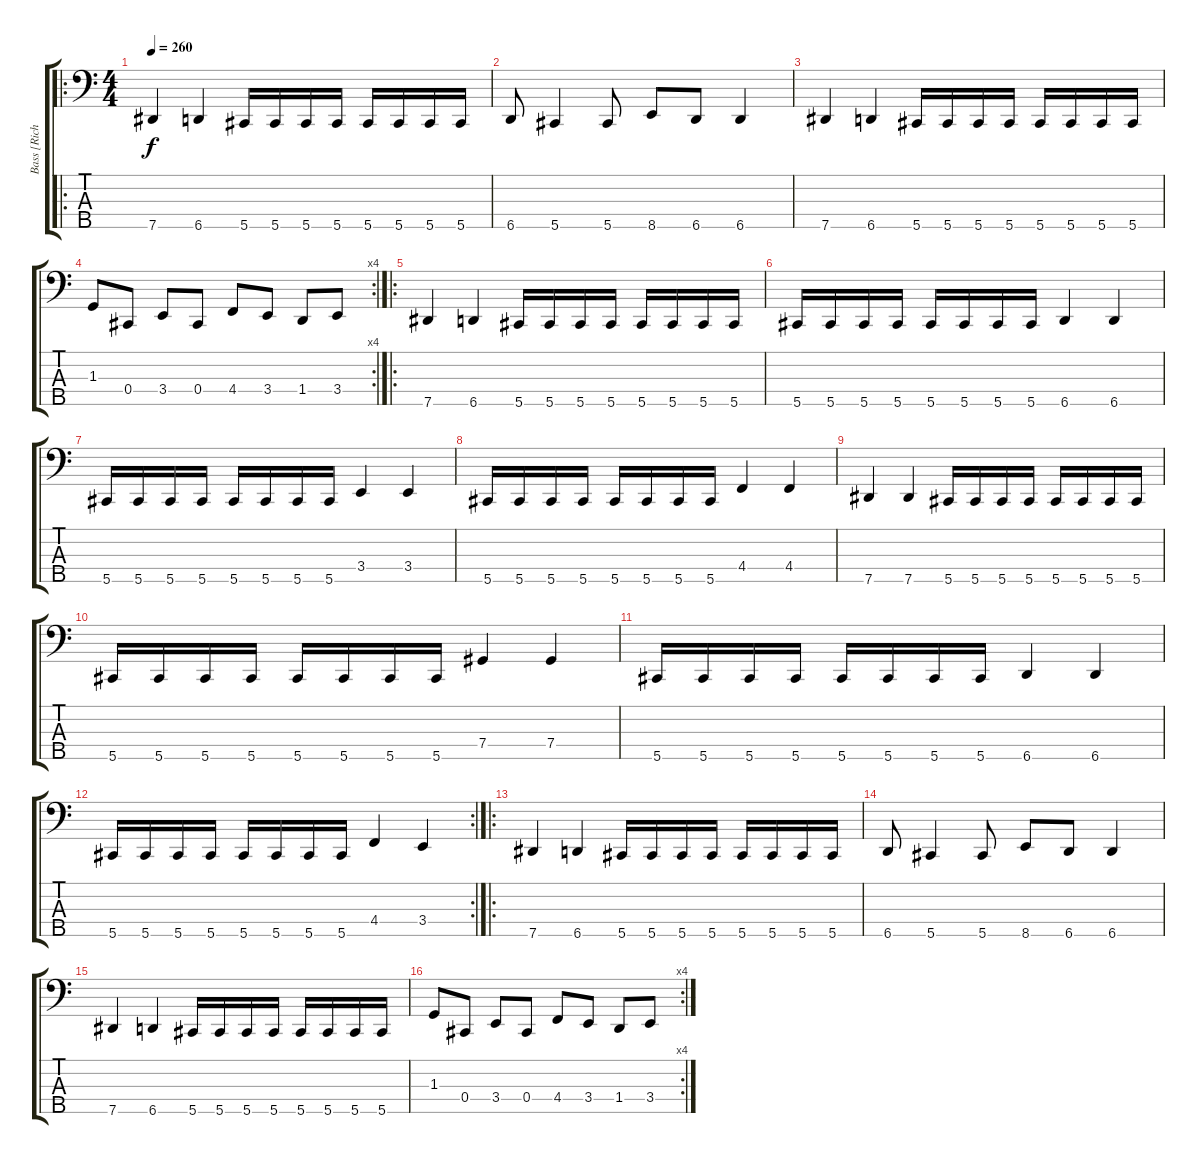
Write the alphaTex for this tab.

\track ("Bass [Richard]" "Bass [Rich") {instrument electricbasspick}
\staff {score tabs}
\tuning (E2 B1 Gb1 Db1 Ab0) {hide}
\ro
\ts (4 4)
\tempo 260
\clef f4
\ks c
7.5.4{dy f} 6.5.4 5.5.16 5.5.16 5.5.16 5.5.16 5.5.16 5.5.16 5.5.16 5.5.16 |
6.5.8 5.5.4 5.5.8 8.5.8 6.5.8 6.5.4 |
7.5.4 6.5.4 5.5.16 5.5.16 5.5.16 5.5.16 5.5.16 5.5.16 5.5.16 5.5.16 |
\rc 4
1.3.8 0.4.8 3.4.8 0.4.8 4.4.8 3.4.8 1.4.8 3.4.8 |
\ro
7.5.4 6.5.4 5.5.16 5.5.16 5.5.16 5.5.16 5.5.16 5.5.16 5.5.16 5.5.16 |
5.5.16 5.5.16 5.5.16 5.5.16 5.5.16 5.5.16 5.5.16 5.5.16 6.5.4 6.5.4 |
5.5.16 5.5.16 5.5.16 5.5.16 5.5.16 5.5.16 5.5.16 5.5.16 3.4.4 3.4.4 |
5.5.16 5.5.16 5.5.16 5.5.16 5.5.16 5.5.16 5.5.16 5.5.16 4.4.4 4.4.4 |
7.5.4 7.5.4 5.5.16 5.5.16 5.5.16 5.5.16 5.5.16 5.5.16 5.5.16 5.5.16 |
5.5.16 5.5.16 5.5.16 5.5.16 5.5.16 5.5.16 5.5.16 5.5.16 7.4.4 7.4.4 |
5.5.16 5.5.16 5.5.16 5.5.16 5.5.16 5.5.16 5.5.16 5.5.16 6.5.4 6.5.4 |
\rc 2
5.5.16 5.5.16 5.5.16 5.5.16 5.5.16 5.5.16 5.5.16 5.5.16 4.4.4 3.4.4 |
\ro
7.5.4 6.5.4 5.5.16 5.5.16 5.5.16 5.5.16 5.5.16 5.5.16 5.5.16 5.5.16 |
6.5.8 5.5.4 5.5.8 8.5.8 6.5.8 6.5.4 |
7.5.4 6.5.4 5.5.16 5.5.16 5.5.16 5.5.16 5.5.16 5.5.16 5.5.16 5.5.16 |
\rc 4
1.3.8 0.4.8 3.4.8 0.4.8 4.4.8 3.4.8 1.4.8 3.4.8
